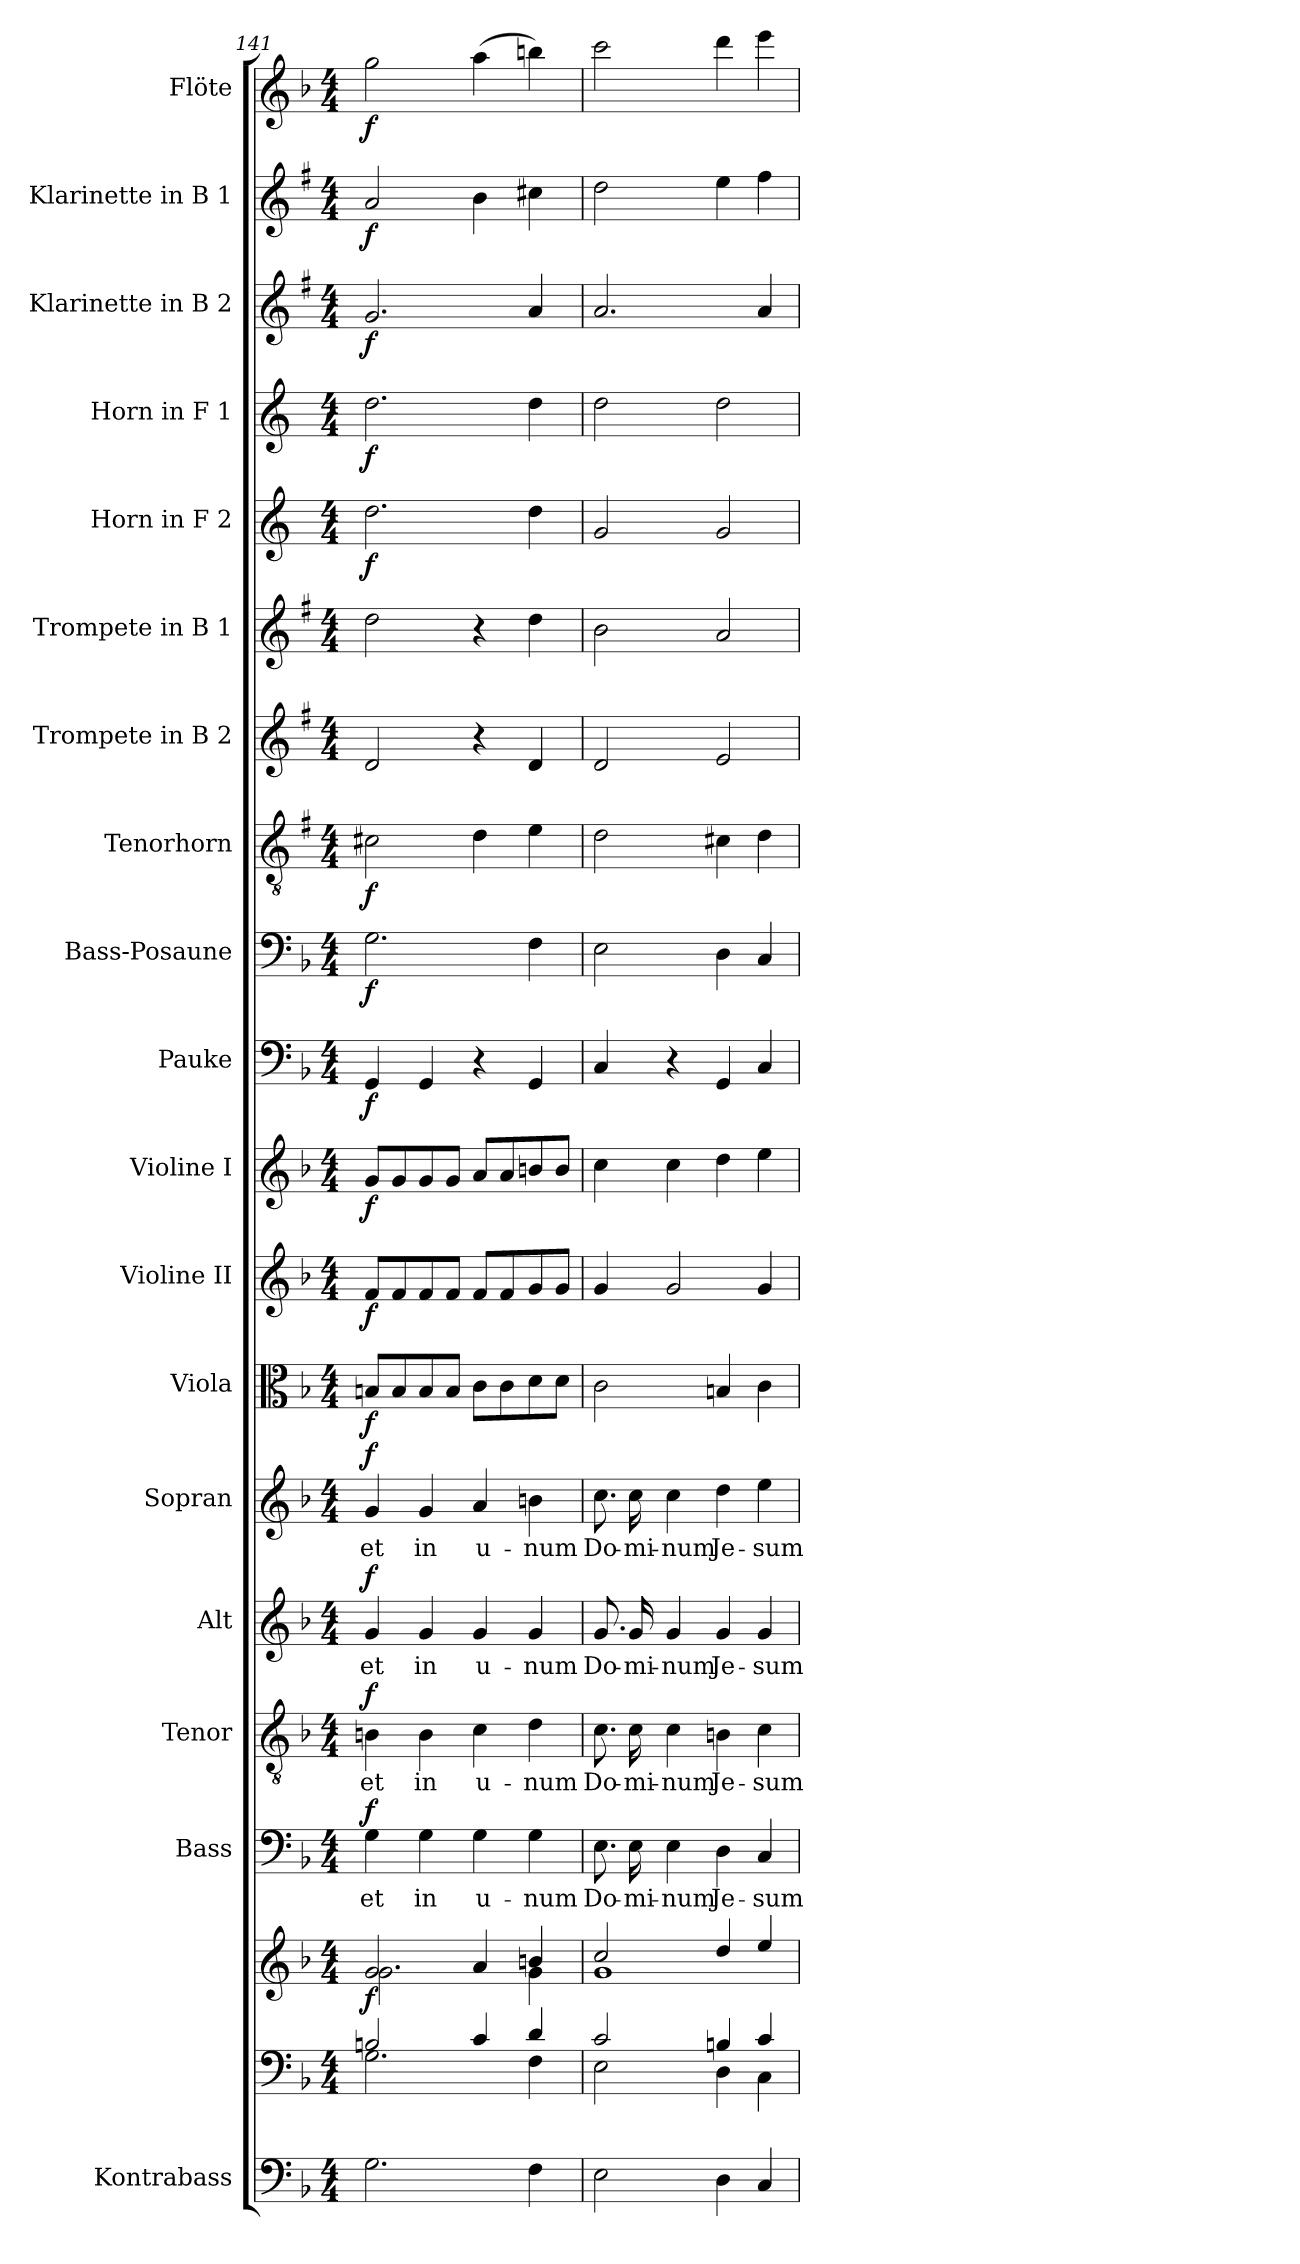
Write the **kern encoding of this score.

**kern	**kern	**kern	**dynam	**kern	**text	**dynam	**kern	**text	**dynam	**kern	**text	**dynam	**kern	**text	**dynam	**kern	**dynam	**kern	**dynam	**kern	**dynam	**kern	**dynam	**kern	**dynam	**kern	**dynam	**kern	**kern	**kern	**dynam	**kern	**dynam	**kern	**dynam	**kern	**dynam	**kern	**dynam
*part19	*part18	*part18	*part18	*part17	*part17	*part17	*part16	*part16	*part16	*part15	*part15	*part15	*part14	*part14	*part14	*part13	*part13	*part12	*part12	*part11	*part11	*part10	*part10	*part9	*part9	*part8	*part8	*part7	*part6	*part5	*part5	*part4	*part4	*part3	*part3	*part2	*part2	*part1	*part1
*staff20	*staff19	*staff18	*staff18/19	*staff17	*staff17	*staff17	*staff16	*staff16	*staff16	*staff15	*staff15	*staff15	*staff14	*staff14	*staff14	*staff13	*staff13	*staff12	*staff12	*staff11	*staff11	*staff10	*staff10	*staff9	*staff9	*staff8	*staff8	*staff7	*staff6	*staff5	*staff5	*staff4	*staff4	*staff3	*staff3	*staff2	*staff2	*staff1	*staff1
*I"Kontrabass	*	*	*	*I"Bass	*	*	*I"Tenor	*	*	*I"Alt	*	*	*I"Sopran	*	*	*I"Viola	*	*I"Violine II	*	*I"Violine I	*	*I"Pauke	*	*I"Bass-Posaune	*	*I"Tenorhorn	*	*I"Trompete in B 2	*I"Trompete in B 1	*I"Horn in F 2	*	*I"Horn in F 1	*	*I"Klarinette in B 2	*	*I"Klarinette in B 1	*	*I"Flöte	*
*I'Kb.	*	*	*	*I'B	*	*	*I'T	*	*	*I'A	*	*	*I'S	*	*	*I'Vla.	*	*I'Vl. II	*	*I'Vl. I	*	*I'Pk.	*	*I'B. Pos.	*	*I'T	*	*	*	*I'Hrn. 2	*	*I'Hrn. 1	*	*	*	*	*	*I'Fl.	*
*clefF4	*clefF4	*clefG2	*	*clefF4	*	*	*clefGv2	*	*	*clefG2	*	*	*clefG2	*	*	*clefC3	*	*clefG2	*	*clefG2	*	*clefF4	*	*clefF4	*	*clefGv2	*	*clefG2	*clefG2	*clefG2	*	*clefG2	*	*clefG2	*	*clefG2	*	*clefG2	*
*ITrd7c12	*	*	*	*	*	*	*	*	*	*	*	*	*	*	*	*	*	*	*	*	*	*	*	*	*	*ITrd1c2	*	*ITrd1c2	*ITrd1c2	*ITrd4c7	*	*ITrd4c7	*	*ITrd1c2	*	*ITrd1c2	*	*	*
*k[b-]	*k[b-]	*k[b-]	*	*k[b-]	*	*	*k[b-]	*	*	*k[b-]	*	*	*k[b-]	*	*	*k[b-]	*	*k[b-]	*	*k[b-]	*	*k[b-]	*	*k[b-]	*	*k[b-]	*	*k[b-]	*k[b-]	*k[b-]	*	*k[b-]	*	*k[b-]	*	*k[b-]	*	*k[b-]	*
*F:	*F:	*F:	*	*F:	*	*	*F:	*	*	*F:	*	*	*F:	*	*	*F:	*	*F:	*	*F:	*	*F:	*	*F:	*	*F:	*	*F:	*F:	*F:	*	*F:	*	*F:	*	*F:	*	*F:	*
*M4/4	*M4/4	*M4/4	*	*M4/4	*	*	*M4/4	*	*	*M4/4	*	*	*M4/4	*	*	*M4/4	*	*M4/4	*	*M4/4	*	*M4/4	*	*M4/4	*	*M4/4	*	*M4/4	*M4/4	*M4/4	*	*M4/4	*	*M4/4	*	*M4/4	*	*M4/4	*
=141	=141	=141	=141	=141	=141	=141	=141	=141	=141	=141	=141	=141	=141	=141	=141	=141	=141	=141	=141	=141	=141	=141	=141	=141	=141	=141	=141	=141	=141	=141	=141	=141	=141	=141	=141	=141	=141	=141	=141
*	*^	*^	*	*	*	*	*	*	*	*	*	*	*	*	*	*	*	*	*	*	*	*	*	*	*	*	*	*	*	*	*	*	*	*	*	*	*	*	*
!	!	!	!	!	!LO:DY:b	!	!LO:LY:b	!LO:DY:a	!	!LO:LY:b	!LO:DY:a	!	!LO:LY:b	!LO:DY:a	!	!LO:LY:b	!LO:DY:a	!	!LO:DY:b	!	!LO:DY:b	!	!LO:DY:b	!	!LO:DY:b	!	!LO:DY:b	!	!LO:DY:b	!	!	!	!LO:DY:b	!	!LO:DY:b	!	!LO:DY:b	!	!LO:DY:b	!	!LO:DY:b
2.GG\	2Bn/	2.G\	2g/	2.g\	f	4G\	et	f	4Bn\	et	f	4g/	et	f	4g/	et	f	8Bn/L	f	8f/L	f	8g/L	f	4GG/	f	2.G\	f	2Bn\	f	2c/	2cc\	2.g\	f	2.g\	f	2.f/	f	2g/	f	2gg\	f
.	.	.	.	.	.	.	.	.	.	.	.	.	.	.	.	.	.	8B/	.	8f/	.	8g/	.	.	.	.	.	.	.	.	.	.	.	.	.	.	.	.	.	.	.
!	!	!	!	!	!	!	!LO:LY:b	!	!	!LO:LY:b	!	!	!LO:LY:b	!	!	!LO:LY:b	!	!	!	!	!	!	!	!	!	!	!	!	!	!	!	!	!	!	!	!	!	!	!	!	!
.	.	.	.	.	.	4G\	in	.	4B\	in	.	4g/	in	.	4g/	in	.	8B/	.	8f/	.	8g/	.	4GG/	.	.	.	.	.	.	.	.	.	.	.	.	.	.	.	.	.
.	.	.	.	.	.	.	.	.	.	.	.	.	.	.	.	.	.	8B/J	.	8f/J	.	8g/J	.	.	.	.	.	.	.	.	.	.	.	.	.	.	.	.	.	.	.
!	!	!	!	!	!	!	!LO:LY:b	!	!	!LO:LY:b	!	!	!LO:LY:b	!	!	!LO:LY:b	!	!	!	!	!	!	!	!	!	!	!	!	!	!	!	!	!	!	!	!	!	!	!	!	!
.	4c/	.	4a/	.	.	4G\	u-	.	4c\	u-	.	4g/	u-	.	4a/	u-	.	8c\L	.	8f/L	.	8a/L	.	4r	.	.	.	4c\	.	4r	4r	.	.	.	.	.	.	4a\	.	(>4aa\	.
.	.	.	.	.	.	.	.	.	.	.	.	.	.	.	.	.	.	8c\	.	8f/	.	8a/	.	.	.	.	.	.	.	.	.	.	.	.	.	.	.	.	.	.	.
!	!	!	!	!	!	!	!LO:LY:b	!	!	!LO:LY:b	!	!	!LO:LY:b	!	!	!LO:LY:b	!	!	!	!	!	!	!	!	!	!	!	!	!	!	!	!	!	!	!	!	!	!	!	!	!
4FF\	4d/	4F\	4bn/	4g\	.	4G\	-num	.	4d\	-num	.	4g/	-num	.	4bn\	-num	.	8d\	.	8g/	.	8bn/	.	4GG/	.	4F\	.	4d\	.	4c/	4cc\	4g\	.	4g\	.	4g/	.	4bn\	.	4bbn\)	.
.	.	.	.	.	.	.	.	.	.	.	.	.	.	.	.	.	.	8d\J	.	8g/J	.	8b/J	.	.	.	.	.	.	.	.	.	.	.	.	.	.	.	.	.	.	.
!!LO:PB:g=z
=142	=142	=142	=142	=142	=142	=142	=142	=142	=142	=142	=142	=142	=142	=142	=142	=142	=142	=142	=142	=142	=142	=142	=142	=142	=142	=142	=142	=142	=142	=142	=142	=142	=142	=142	=142	=142	=142	=142	=142	=142	=142
!	!	!	!	!	!	!	!LO:LY:b	!	!	!LO:LY:b	!	!	!LO:LY:b	!	!	!LO:LY:b	!	!	!	!	!	!	!	!	!	!	!	!	!	!	!	!	!	!	!	!	!	!	!	!	!
2EE\	2c/	2E\	2cc/	1g	.	8.E\	Do-	.	8.c\	Do-	.	8.g/	Do-	.	8.cc\	Do-	.	2c\	.	4g/	.	4cc\	.	4C/	.	2E\	.	2c\	.	2c/	2a\	2c/	.	2g\	.	2.g/	.	2cc\	.	2ccc\	.
!	!	!	!	!	!	!	!LO:LY:b	!	!	!LO:LY:b	!	!	!LO:LY:b	!	!	!LO:LY:b	!	!	!	!	!	!	!	!	!	!	!	!	!	!	!	!	!	!	!	!	!	!	!	!	!
.	.	.	.	.	.	16E\	-mi-	.	16c\	-mi-	.	16g/	-mi-	.	16cc\	-mi-	.	.	.	.	.	.	.	.	.	.	.	.	.	.	.	.	.	.	.	.	.	.	.	.	.
!	!	!	!	!	!	!	!LO:LY:b	!	!	!LO:LY:b	!	!	!LO:LY:b	!	!	!LO:LY:b	!	!	!	!	!	!	!	!	!	!	!	!	!	!	!	!	!	!	!	!	!	!	!	!	!
.	.	.	.	.	.	4E\	-num	.	4c\	-num	.	4g/	-num	.	4cc\	-num	.	.	.	2g/	.	4cc\	.	4r	.	.	.	.	.	.	.	.	.	.	.	.	.	.	.	.	.
!	!	!	!	!	!	!	!LO:LY:b	!	!	!LO:LY:b	!	!	!LO:LY:b	!	!	!LO:LY:b	!	!	!	!	!	!	!	!	!	!	!	!	!	!	!	!	!	!	!	!	!	!	!	!	!
4DD\	4Bn/	4D\	4dd/	.	.	4D\	Je-	.	4Bn\	Je-	.	4g/	Je-	.	4dd\	Je-	.	4Bn/	.	.	.	4dd\	.	4GG/	.	4D\	.	4Bn\	.	2d/	2g/	2c/	.	2g\	.	.	.	4dd\	.	4ddd\	.
!	!	!	!	!	!	!	!LO:LY:b	!	!	!LO:LY:b	!	!	!LO:LY:b	!	!	!LO:LY:b	!	!	!	!	!	!	!	!	!	!	!	!	!	!	!	!	!	!	!	!	!	!	!	!	!
4CC/	4c/	4C\	4ee/	.	.	4C/	-sum	.	4c\	-sum	.	4g/	-sum	.	4ee\	-sum	.	4c\	.	4g/	.	4ee\	.	4C/	.	4C/	.	4c\	.	.	.	.	.	.	.	4g/	.	4ee\	.	4eee\	.
*	*v	*v	*	*	*	*	*	*	*	*	*	*	*	*	*	*	*	*	*	*	*	*	*	*	*	*	*	*	*	*	*	*	*	*	*	*	*	*	*	*	*
*	*	*v	*v	*	*	*	*	*	*	*	*	*	*	*	*	*	*	*	*	*	*	*	*	*	*	*	*	*	*	*	*	*	*	*	*	*	*	*	*	*
=	=	=	=	=	=	=	=	=	=	=	=	=	=	=	=	=	=	=	=	=	=	=	=	=	=	=	=	=	=	=	=	=	=	=	=	=	=	=	=
*-	*-	*-	*-	*-	*-	*-	*-	*-	*-	*-	*-	*-	*-	*-	*-	*-	*-	*-	*-	*-	*-	*-	*-	*-	*-	*-	*-	*-	*-	*-	*-	*-	*-	*-	*-	*-	*-	*-	*-
